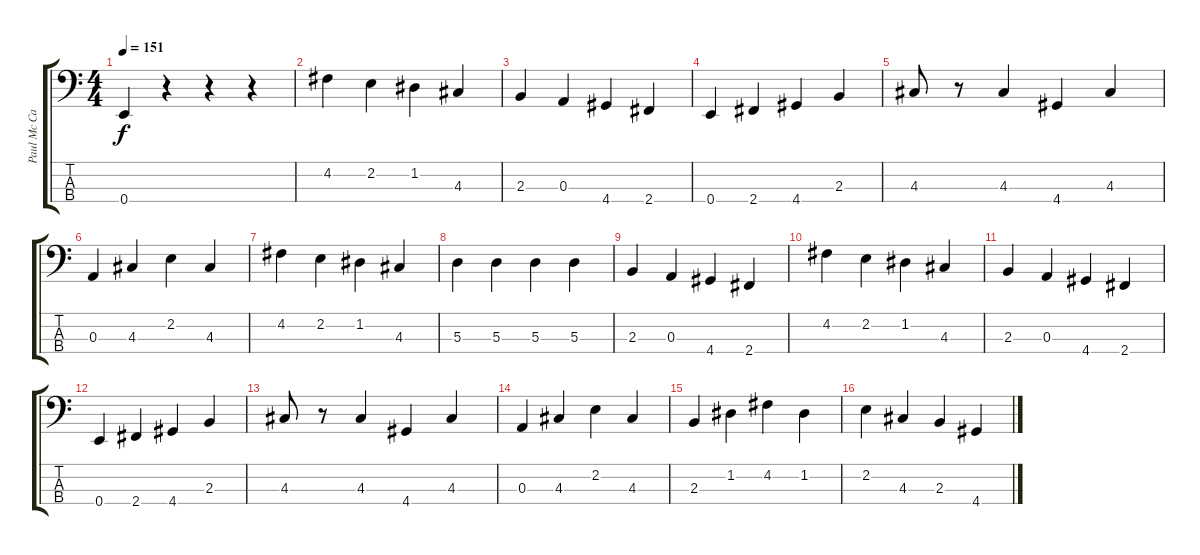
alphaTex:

\track ("Paul Mc Cartney" "Paul Mc Ca") {instrument electricbassfinger}
\staff {score tabs}
\tuning (G2 D2 A1 E1) {hide}
\ts (4 4)
\tempo 151
\clef f4
\ks c
0.4.4{dy f} r.4 r.4 r.4 |
4.2.4 2.2.4 1.2.4 4.3.4 |
2.3.4 0.3.4 4.4.4 2.4.4 |
0.4.4 2.4.4 4.4.4 2.3.4 |
4.3.8 r.8 4.3.4 4.4.4 4.3.4 |
0.3.4 4.3.4 2.2.4 4.3.4 |
4.2.4 2.2.4 1.2.4 4.3.4 |
5.3.4 5.3.4 5.3.4 5.3.4 |
2.3.4 0.3.4 4.4.4 2.4.4 |
4.2.4 2.2.4 1.2.4 4.3.4 |
2.3.4 0.3.4 4.4.4 2.4.4 |
0.4.4 2.4.4 4.4.4 2.3.4 |
4.3.8 r.8 4.3.4 4.4.4 4.3.4 |
0.3.4 4.3.4 2.2.4 4.3.4 |
2.3.4 1.2.4 4.2.4 1.2.4 |
2.2.4 4.3.4 2.3.4 4.4.4
